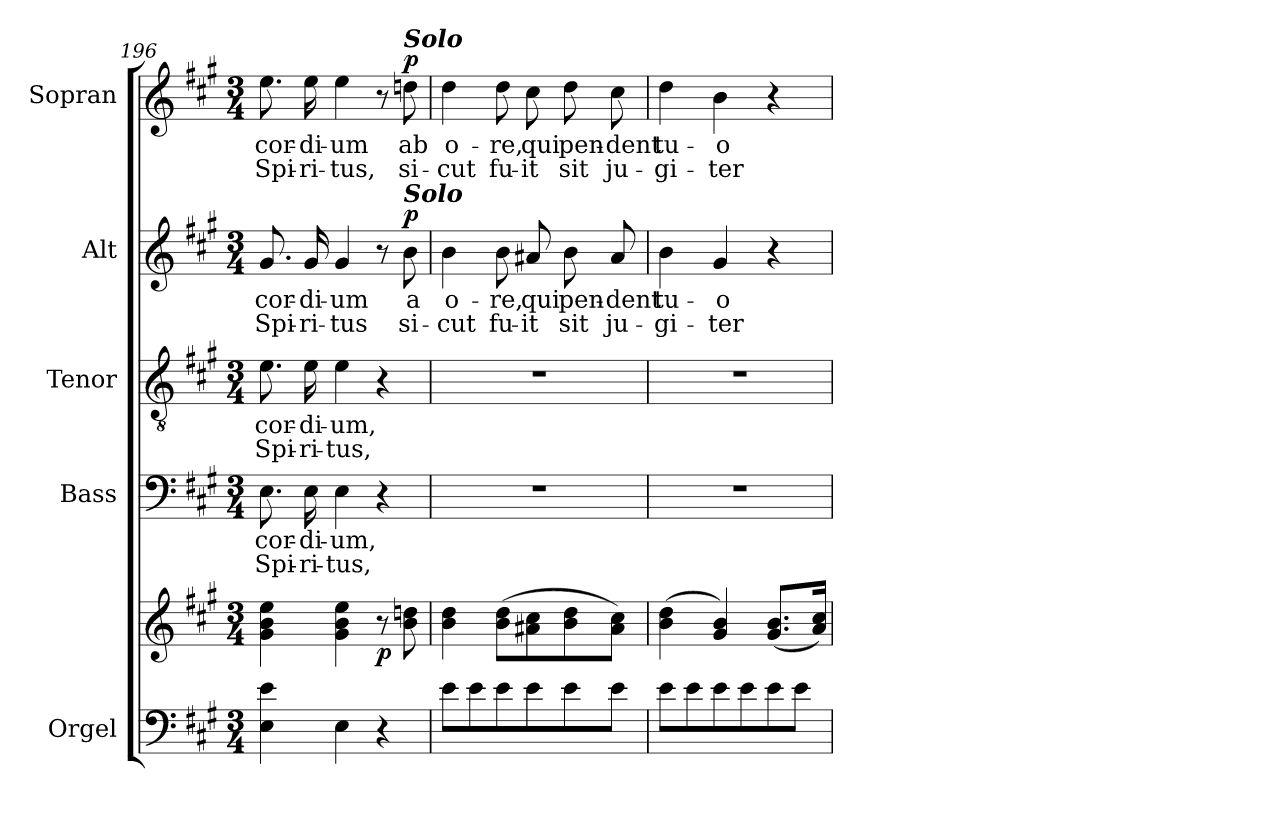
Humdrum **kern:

**kern	**kern	**dynam	**kern	**text	**text	**kern	**text	**text	**kern	**text	**text	**dynam	**kern	**text	**text	**dynam
*part5	*part5	*part5	*part4	*part4	*part4	*part3	*part3	*part3	*part2	*part2	*part2	*part2	*part1	*part1	*part1	*part1
*staff6	*staff5	*staff5/6	*staff4	*staff4	*staff4	*staff3	*staff3	*staff3	*staff2	*staff2	*staff2	*staff2	*staff1	*staff1	*staff1	*staff1
*I"Orgel	*	*	*I"Bass	*	*	*I"Tenor	*	*	*I"Alt	*	*	*	*I"Sopran	*	*	*
*I'Org.	*	*	*I'B.	*	*	*I'T.	*	*	*I'A.	*	*	*	*I'S.	*	*	*
*clefF4	*clefG2	*	*clefF4	*	*	*clefGv2	*	*	*clefG2	*	*	*	*clefG2	*	*	*
*k[f#c#g#]	*k[f#c#g#]	*	*k[f#c#g#]	*	*	*k[f#c#g#]	*	*	*k[f#c#g#]	*	*	*	*k[f#c#g#]	*	*	*
*A:	*A:	*	*A:	*	*	*A:	*	*	*A:	*	*	*	*A:	*	*	*
*M3/4	*M3/4	*	*M3/4	*	*	*M3/4	*	*	*M3/4	*	*	*	*M3/4	*	*	*
=196	=196	=196	=196	=196	=196	=196	=196	=196	=196	=196	=196	=196	=196	=196	=196	=196
!	!	!	!	!LO:LY:b	!LO:LY:b	!	!LO:LY:b	!LO:LY:b	!	!LO:LY:b	!LO:LY:b	!	!	!LO:LY:b	!LO:LY:b	!
4E\ 4e\	4g#\ 4b\ 4ee\	.	8.E\	cor-	Spi-	8.e\	cor-	Spi-	8.g#/	cor-	Spi-	.	8.ee\	cor-	Spi-	.
!	!	!	!	!LO:LY:b	!LO:LY:b	!	!LO:LY:b	!LO:LY:b	!	!LO:LY:b	!LO:LY:b	!	!	!LO:LY:b	!LO:LY:b	!
.	.	.	16E\	-di-	-ri-	16e\	-di-	-ri-	16g#/	-di-	-ri-	.	16ee\	-di-	-ri-	.
!	!	!	!	!LO:LY:b	!LO:LY:b	!	!LO:LY:b	!LO:LY:b	!	!LO:LY:b	!LO:LY:b	!	!	!LO:LY:b	!LO:LY:b	!
4E\	4g#\ 4b\ 4ee\	.	4E\	-um,	-tus,	4e\	-um,	-tus,	4g#/	-um	-tus	.	4ee\	-um	-tus,	.
!	!	!LO:DY:b	!	!	!	!	!	!	!	!	!	!	!	!	!	!
4r	8r	p	4r	.	.	4r	.	.	8r	.	.	.	8r	.	.	.
!	!	!	!	!	!	!	!	!	!	!	!	!	!LO:TX:a:Bi:t=Solo	!	!	!
!	!	!	!	!	!	!	!	!	!LO:TX:a:Bi:t=Solo	!	!	!	!	!	!	!
!	!	!	!	!	!	!	!	!	!	!LO:LY:b	!LO:LY:b	!LO:DY:a	!	!LO:LY:b	!LO:LY:b	!LO:DY:a
.	8b\ 8ddn\	.	.	.	.	.	.	.	8b\	a	si-	p	8ddn\	ab	si-	p
=197	=197	=197	=197	=197	=197	=197	=197	=197	=197	=197	=197	=197	=197	=197	=197	=197
!	!	!	!	!	!	!	!	!	!	!LO:LY:b	!LO:LY:b	!	!	!LO:LY:b	!LO:LY:b	!
8e\L	4b\ 4dd\	.	2.r	.	.	2.r	.	.	4b\	o-	-cut	.	4dd\	o-	-cut	.
8e\	.	.	.	.	.	.	.	.	.	.	.	.	.	.	.	.
!	!	!	!	!	!	!	!	!	!	!LO:LY:b	!LO:LY:b	!	!	!LO:LY:b	!LO:LY:b	!
8e\	(>8b\ 8dd\L	.	.	.	.	.	.	.	8b\	-re,	fu-	.	8dd\	-re,	fu-	.
!	!	!	!	!	!	!	!	!	!	!LO:LY:b	!LO:LY:b	!	!	!LO:LY:b	!LO:LY:b	!
8e\	8a#X\ 8cc#\	.	.	.	.	.	.	.	8a#X/	qui	-it	.	8cc#\	qui	-it	.
!	!	!	!	!	!	!	!	!	!	!LO:LY:b	!LO:LY:b	!	!	!LO:LY:b	!LO:LY:b	!
8e\	8b\ 8dd\	.	.	.	.	.	.	.	8b\	pen-	sit	.	8dd\	pen-	sit	.
!	!	!	!	!	!	!	!	!	!	!LO:LY:b	!LO:LY:b	!	!	!LO:LY:b	!LO:LY:b	!
8e\J	8a#\ 8cc#\J)	.	.	.	.	.	.	.	8a#/	-dent	ju-	.	8cc#\	-dent	ju-	.
=198	=198	=198	=198	=198	=198	=198	=198	=198	=198	=198	=198	=198	=198	=198	=198	=198
!	!	!	!	!	!	!	!	!	!	!LO:LY:b	!LO:LY:b	!	!	!LO:LY:b	!LO:LY:b	!
8e\L	(>4b\ 4dd\	.	2.r	.	.	2.r	.	.	4b\	tu-	-gi-	.	4dd\	tu-	-gi-	.
8e\	.	.	.	.	.	.	.	.	.	.	.	.	.	.	.	.
!	!	!	!	!	!	!	!	!	!	!LO:LY:b	!LO:LY:b	!	!	!LO:LY:b	!LO:LY:b	!
8e\	4g#/ 4b/)	.	.	.	.	.	.	.	4g#/	-o	-ter	.	4b\	-o	-ter	.
8e\	.	.	.	.	.	.	.	.	.	.	.	.	.	.	.	.
8e\	(<8.g#/ 8.b/L	.	.	.	.	.	.	.	4r	.	.	.	4r	.	.	.
8e\J	.	.	.	.	.	.	.	.	.	.	.	.	.	.	.	.
.	16a/ 16cc#/Jk)	.	.	.	.	.	.	.	.	.	.	.	.	.	.	.
=	=	=	=	=	=	=	=	=	=	=	=	=	=	=	=	=
*-	*-	*-	*-	*-	*-	*-	*-	*-	*-	*-	*-	*-	*-	*-	*-	*-
